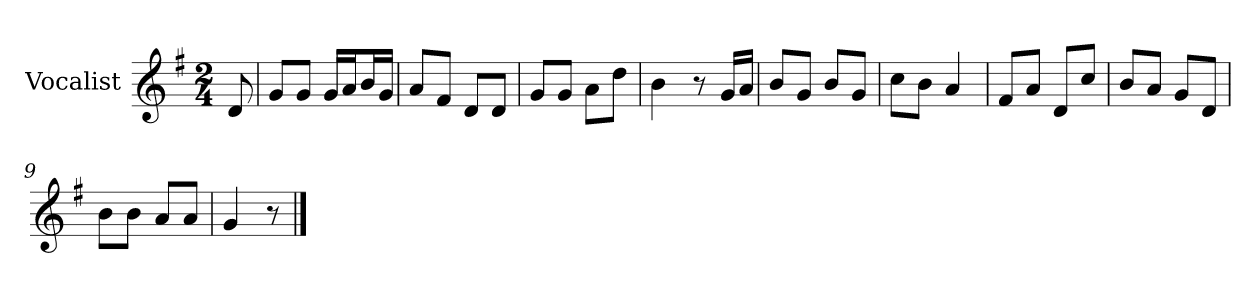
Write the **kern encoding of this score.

**kern
*part1
*staff1
*I"Vocalist
*k[f#]
*G:
*M2/4
=
8d
=1
8gL
8gJ
16gLL
16aJ
16bL
16gJJ
=2
8aL
8f#J
8dL
8dJ
=3
8gL
8gJ
8aL
8ddJ
=4
4b
8r
16gLL
16aJJ
=5
8bL
8gJ
8bL
8gJ
=6
8ccL
8bJ
4a
=7
8f#L
8aJ
8dL
8ccJ
=8
8bL
8aJ
8gL
8dJ
=9
8bL
8bJ
8aL
8aJ
=10
4g
8r
==
*-
